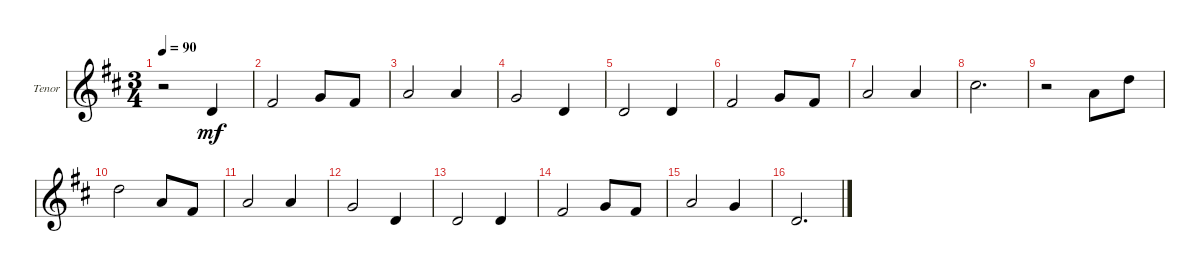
\defaultSystemsLayout 4
\bracketExtendMode groupsimilarinstruments
\firstSystemTrackNameOrientation horizontal
\otherSystemsTrackNameOrientation horizontal
\track ("Tenor" "Tenor") {instrument acousticguitarsteel}
\staff {score}
\tuning (E4 B3 G3 D3 A2 E2)
\ts (3 4)
\tempo 90
\clef g2
\scale
0.513944
\ks d
r.2{dy mf instrument acousticguitarsteel} 0.4.4 |
\scale
0.243028 4.4.2 0.3.8 4.4.8 |
\scale
0.243028 2.3.2 2.3.4 |
\scale
0.333333 0.3.2 0.4.4 |
\scale
0.333333 0.4.2 0.4.4 |
\scale
0.333333 4.4.2 0.3.8 4.4.8 |
\scale
0.333333 2.3.2 2.3.4 |
\scale
0.333333 2.2.2{d} |
\scale
0.333333 r.2 2.3.8 3.2.8 |
\scale
0.333333 3.2.2 2.3.8 4.4.8 |
\scale
0.333333 2.3.2 2.3.4 |
\scale
0.333333 0.3.2 0.4.4 |
\scale
0.333333 0.4.2 0.4.4 |
\scale
0.333333 4.4.2 0.3.8 4.4.8 |
\scale
0.333333 2.3.2 0.3.4 |
0.4.2{d}
